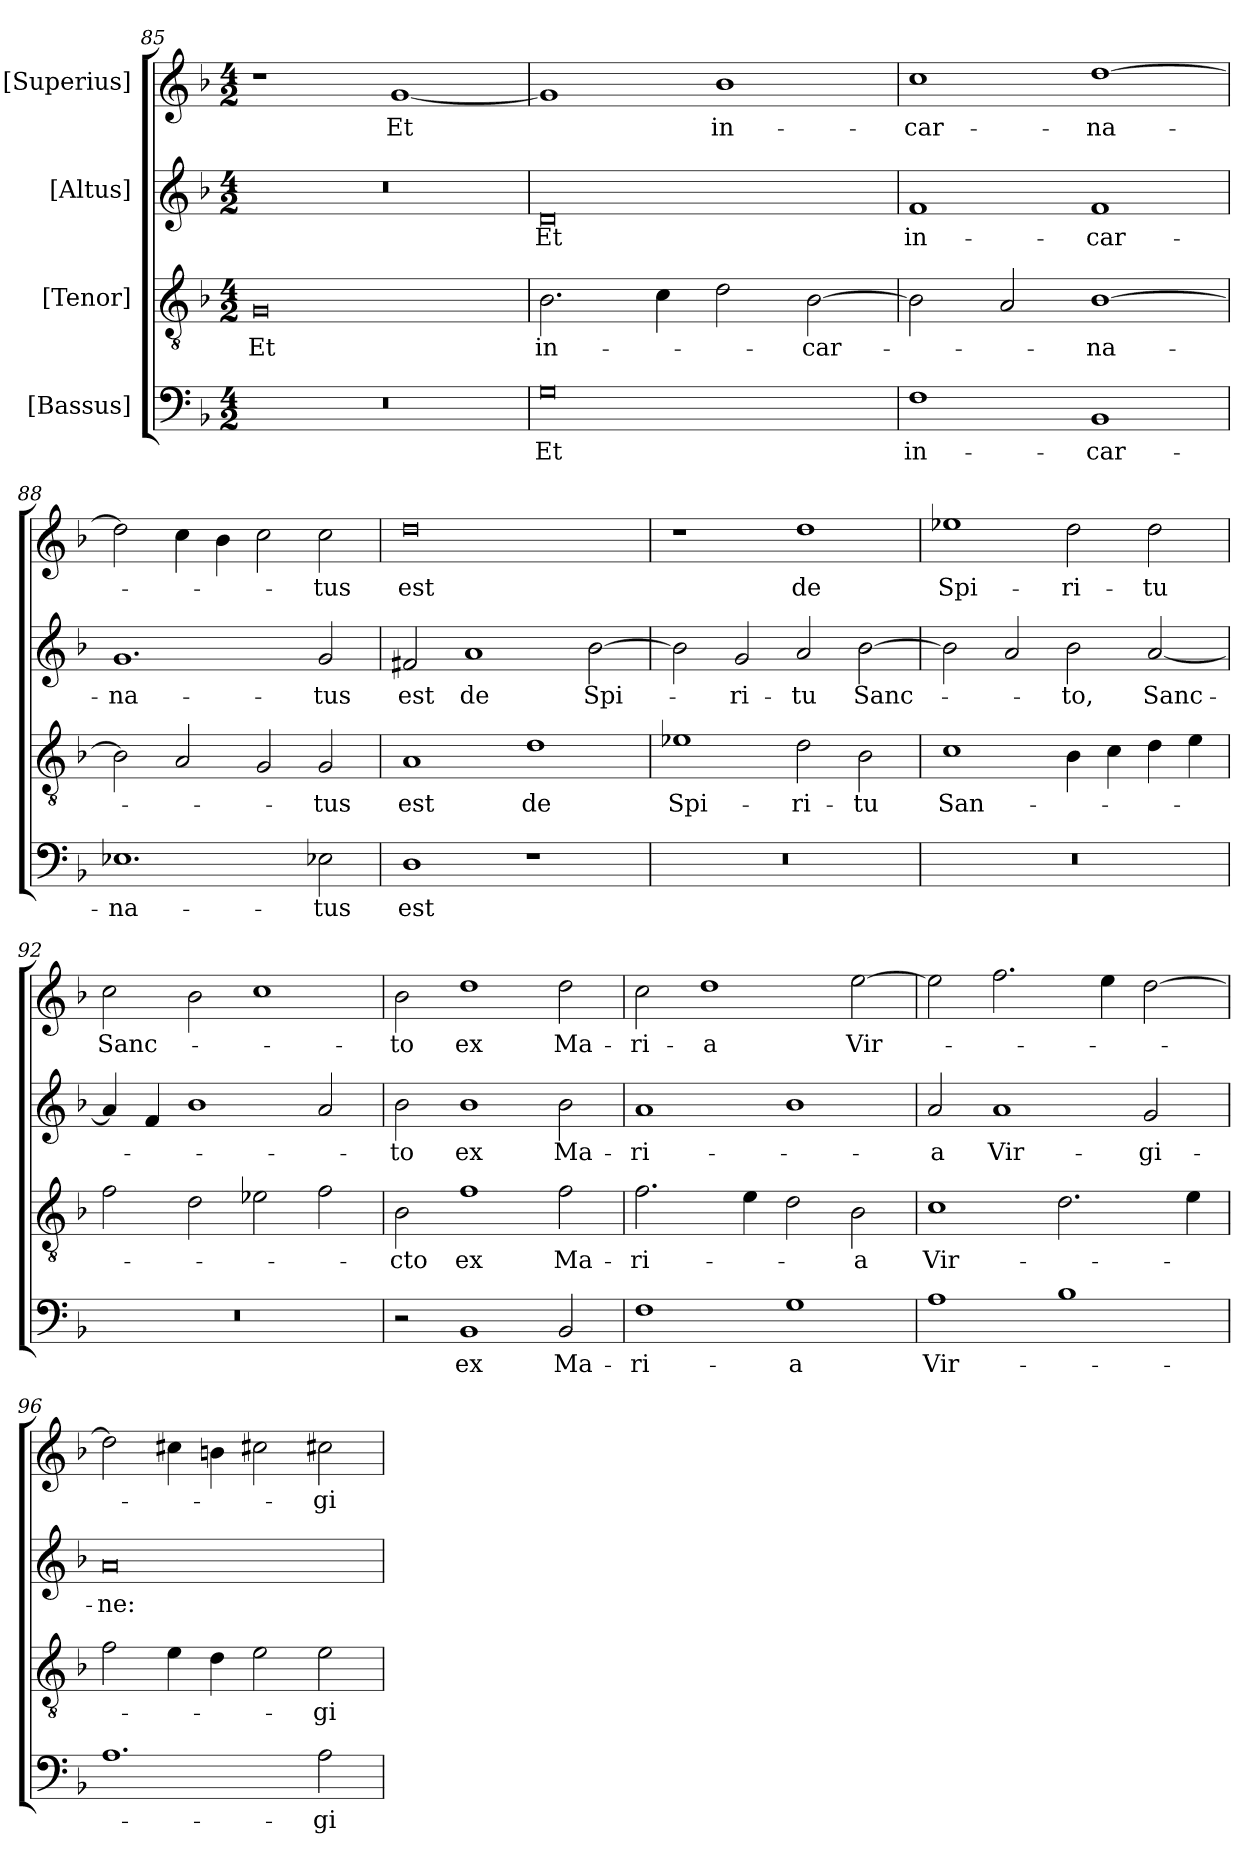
**kern	**text	**kern	**text	**kern	**text	**kern	**text
*part4	*part4	*part3	*part3	*part2	*part2	*part1	*part1
*staff4	*staff4	*staff3	*staff3	*staff2	*staff2	*staff1	*staff1
*I"[Bassus]	*	*I"[Tenor]	*	*I"[Altus]	*	*I"[Superius]	*
*clefF4	*	*clefGv2	*	*clefG2	*	*clefG2	*
*k[b-]	*	*k[b-]	*	*k[b-]	*	*k[b-]	*
*M4/2	*	*M4/2	*	*M4/2	*	*M4/2	*
=85	=85	=85	=85	=85	=85	=85	=85
0r	.	0G/	Et	0r	.	1r	.
.	.	.	.	.	.	[1g/	Et
=86	=86	=86	=86	=86	=86	=86	=86
0G\	Et	2.B-\	in-	0d/	Et	1g/]	.
.	.	4c\	.	.	.	.	.
.	.	2d\	.	.	.	1b-\	in-
.	.	[2B-\	-car-	.	.	.	.
=87	=87	=87	=87	=87	=87	=87	=87
1F\	in-	2B-\]	.	1f/	in-	1cc\	-car-
.	.	2A/	.	.	.	.	.
1BB-/	-car-	[1B-\	-na-	1f/	-car-	[1dd\	-na-
=88	=88	=88	=88	=88	=88	=88	=88
1.E-X\	-na-	2B-\]	.	1.g/	-na-	2dd\]	.
.	.	2A/	.	.	.	4cc\	.
.	.	.	.	.	.	4b-\	.
.	.	2G/	.	.	.	2cc\	.
2E-X\	-tus	2G/	-tus	2g/	-tus	2cc\	-tus
=89	=89	=89	=89	=89	=89	=89	=89
1D\	est	1A/	est	2f#X/	est	0dd\	est
.	.	.	.	1a/	de	.	.
1r	.	1d\	de	.	.	.	.
.	.	.	.	[2b-\	Spi-	.	.
=90	=90	=90	=90	=90	=90	=90	=90
0r	.	1e-X\	Spi-	2b-\]	.	1r	.
.	.	.	.	2g/	-ri-	.	.
.	.	2d\	-ri-	2a/	-tu	1dd\	de
.	.	2B-\	-tu	[2b-\	Sanc-	.	.
=91	=91	=91	=91	=91	=91	=91	=91
0r	.	1c\	San-	2b-\]	.	1ee-X\	Spi-
.	.	.	.	2a/	.	.	.
.	.	4B-\	.	2b-\	-to,	2dd\	-ri-
.	.	4c\	.	.	.	.	.
.	.	4d\	.	[2a/	Sanc-	2dd\	-tu
.	.	4e\	.	.	.	.	.
=92	=92	=92	=92	=92	=92	=92	=92
0r	.	2f\	.	4a/]	.	2cc\	Sanc-
.	.	.	.	4f/	.	.	.
.	.	2d\	.	1b-\	.	2b-\	.
.	.	2e-X\	.	.	.	1cc\	.
.	.	2f\	.	2a/	.	.	.
=93	=93	=93	=93	=93	=93	=93	=93
2r	.	2B-\	-cto	2b-\	-to	2b-\	-to
1BB-/	ex	1f\	ex	1b-\	ex	1dd\	ex
2BB-/	Ma-	2f\	Ma-	2b-\	Ma-	2dd\	Ma-
=94	=94	=94	=94	=94	=94	=94	=94
1F\	-ri-	2.f\	-ri-	1a/	-ri-	2cc\	-ri-
.	.	.	.	.	.	1dd\	-a
.	.	4e\	.	.	.	.	.
1G\	-a	2d\	.	1b-\	.	.	.
.	.	2B-\	-a	.	.	[2ee\	Vir-
=95	=95	=95	=95	=95	=95	=95	=95
1A\	Vir-	1c\	Vir-	2a/	-a	2ee\]	.
.	.	.	.	1a/	Vir-	2.ff\	.
1B-\	.	2.d\	.	.	.	.	.
.	.	.	.	.	.	4ee\	.
.	.	.	.	2g/	-gi-	[2dd\	.
.	.	4e\	.	.	.	.	.
=96	=96	=96	=96	=96	=96	=96	=96
1.A\	.	2f\	.	0a/	-ne:	2dd\]	.
.	.	4e\	.	.	.	4cc#X\	.
.	.	4d\	.	.	.	4b\	.
.	.	2e\	.	.	.	2cc#X\	.
2A\	-gi-	2e\	-gi-	.	.	2cc#X\	-gi-
=	=	=	=	=	=	=	=
*-	*-	*-	*-	*-	*-	*-	*-
